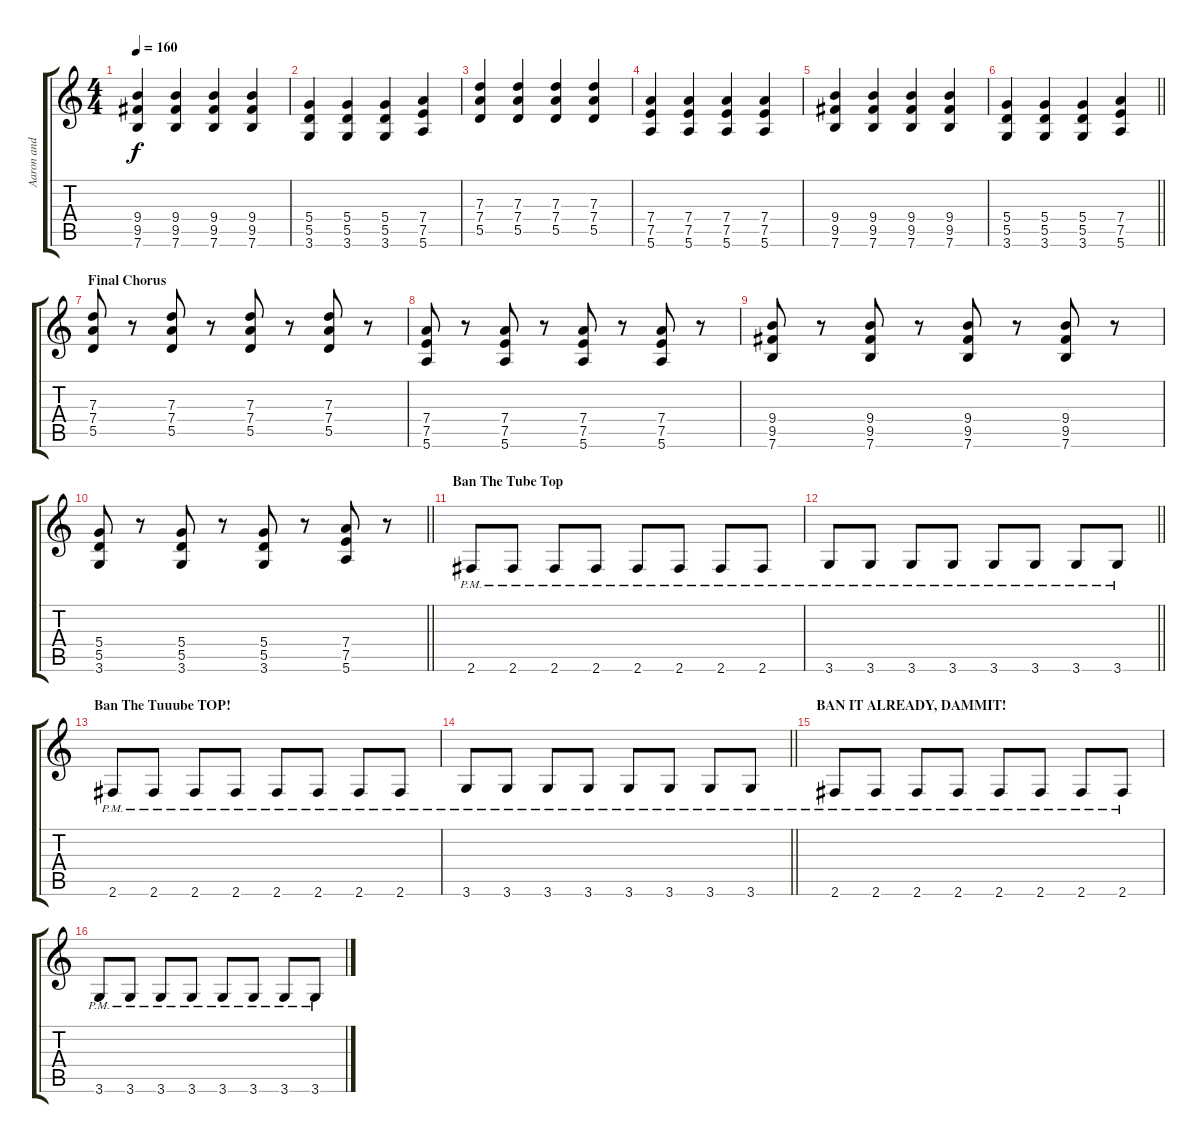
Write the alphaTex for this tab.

\track ("Aaron and Scott (Rhythm)" "Aaron and ") {instrument distortionguitar}
\staff {score tabs}
\tuning (E4 B3 G3 D3 A2 E2) {hide}
\ts (4 4)
\tempo 160
\clef g2
\ks c
(9.4 9.5 7.6).4{dy f} (9.4 9.5 7.6).4 (9.4 9.5 7.6).4 (9.4 9.5 7.6).4 |
(5.4 5.5 3.6).4 (5.4 5.5 3.6).4 (5.4 5.5 3.6).4 (7.4 7.5 5.6).4 |
(7.3 7.4 5.5).4 (7.3 7.4 5.5).4 (7.3 7.4 5.5).4 (7.3 7.4 5.5).4 |
(7.4 7.5 5.6).4 (7.4 7.5 5.6).4 (7.4 7.5 5.6).4 (7.4 7.5 5.6).4 |
(9.4 9.5 7.6).4 (9.4 9.5 7.6).4 (9.4 9.5 7.6).4 (9.4 9.5 7.6).4 |
\barLineRight lightlight
(5.4 5.5 3.6).4 (5.4 5.5 3.6).4 (5.4 5.5 3.6).4 (7.4 7.5 5.6).4 |
\section ("" "Final Chorus")
(7.3 7.4 5.5).8 r.8 (7.3 7.4 5.5).8 r.8 (7.3 7.4 5.5).8 r.8 (7.3 7.4 5.5).8 r.8 |
(7.4 7.5 5.6).8 r.8 (7.4 7.5 5.6).8 r.8 (7.4 7.5 5.6).8 r.8 (7.4 7.5 5.6).8 r.8 |
(9.4 9.5 7.6).8 r.8 (9.4 9.5 7.6).8 r.8 (9.4 9.5 7.6).8 r.8 (9.4 9.5 7.6).8 r.8 |
\barLineRight lightlight
(5.4 5.5 3.6).8 r.8 (5.4 5.5 3.6).8 r.8 (5.4 5.5 3.6).8 r.8 (7.4 7.5 5.6).8 r.8 |
\section ("" "Ban The Tube Top")
2.6{pm}.8 2.6{pm}.8 2.6{pm}.8 2.6{pm}.8 2.6{pm}.8 2.6{pm}.8 2.6{pm}.8 2.6{pm}.8 |
\barLineRight lightlight
3.6{pm}.8 3.6{pm}.8 3.6{pm}.8 3.6{pm}.8 3.6{pm}.8 3.6{pm}.8 3.6{pm}.8 3.6{pm}.8 |
\section ("" "Ban The Tuuube TOP!")
2.6{pm}.8 2.6{pm}.8 2.6{pm}.8 2.6{pm}.8 2.6{pm}.8 2.6{pm}.8 2.6{pm}.8 2.6{pm}.8 |
\barLineRight lightlight
3.6{pm}.8 3.6{pm}.8 3.6{pm}.8 3.6{pm}.8 3.6{pm}.8 3.6{pm}.8 3.6{pm}.8 3.6{pm}.8 |
\section ("" "BAN IT ALREADY, DAMMIT!")
2.6{pm}.8 2.6{pm}.8 2.6{pm}.8 2.6{pm}.8 2.6{pm}.8 2.6{pm}.8 2.6{pm}.8 2.6{pm}.8 |
3.6{pm}.8 3.6{pm}.8 3.6{pm}.8 3.6{pm}.8 3.6{pm}.8 3.6{pm}.8 3.6{pm}.8 3.6{pm}.8
